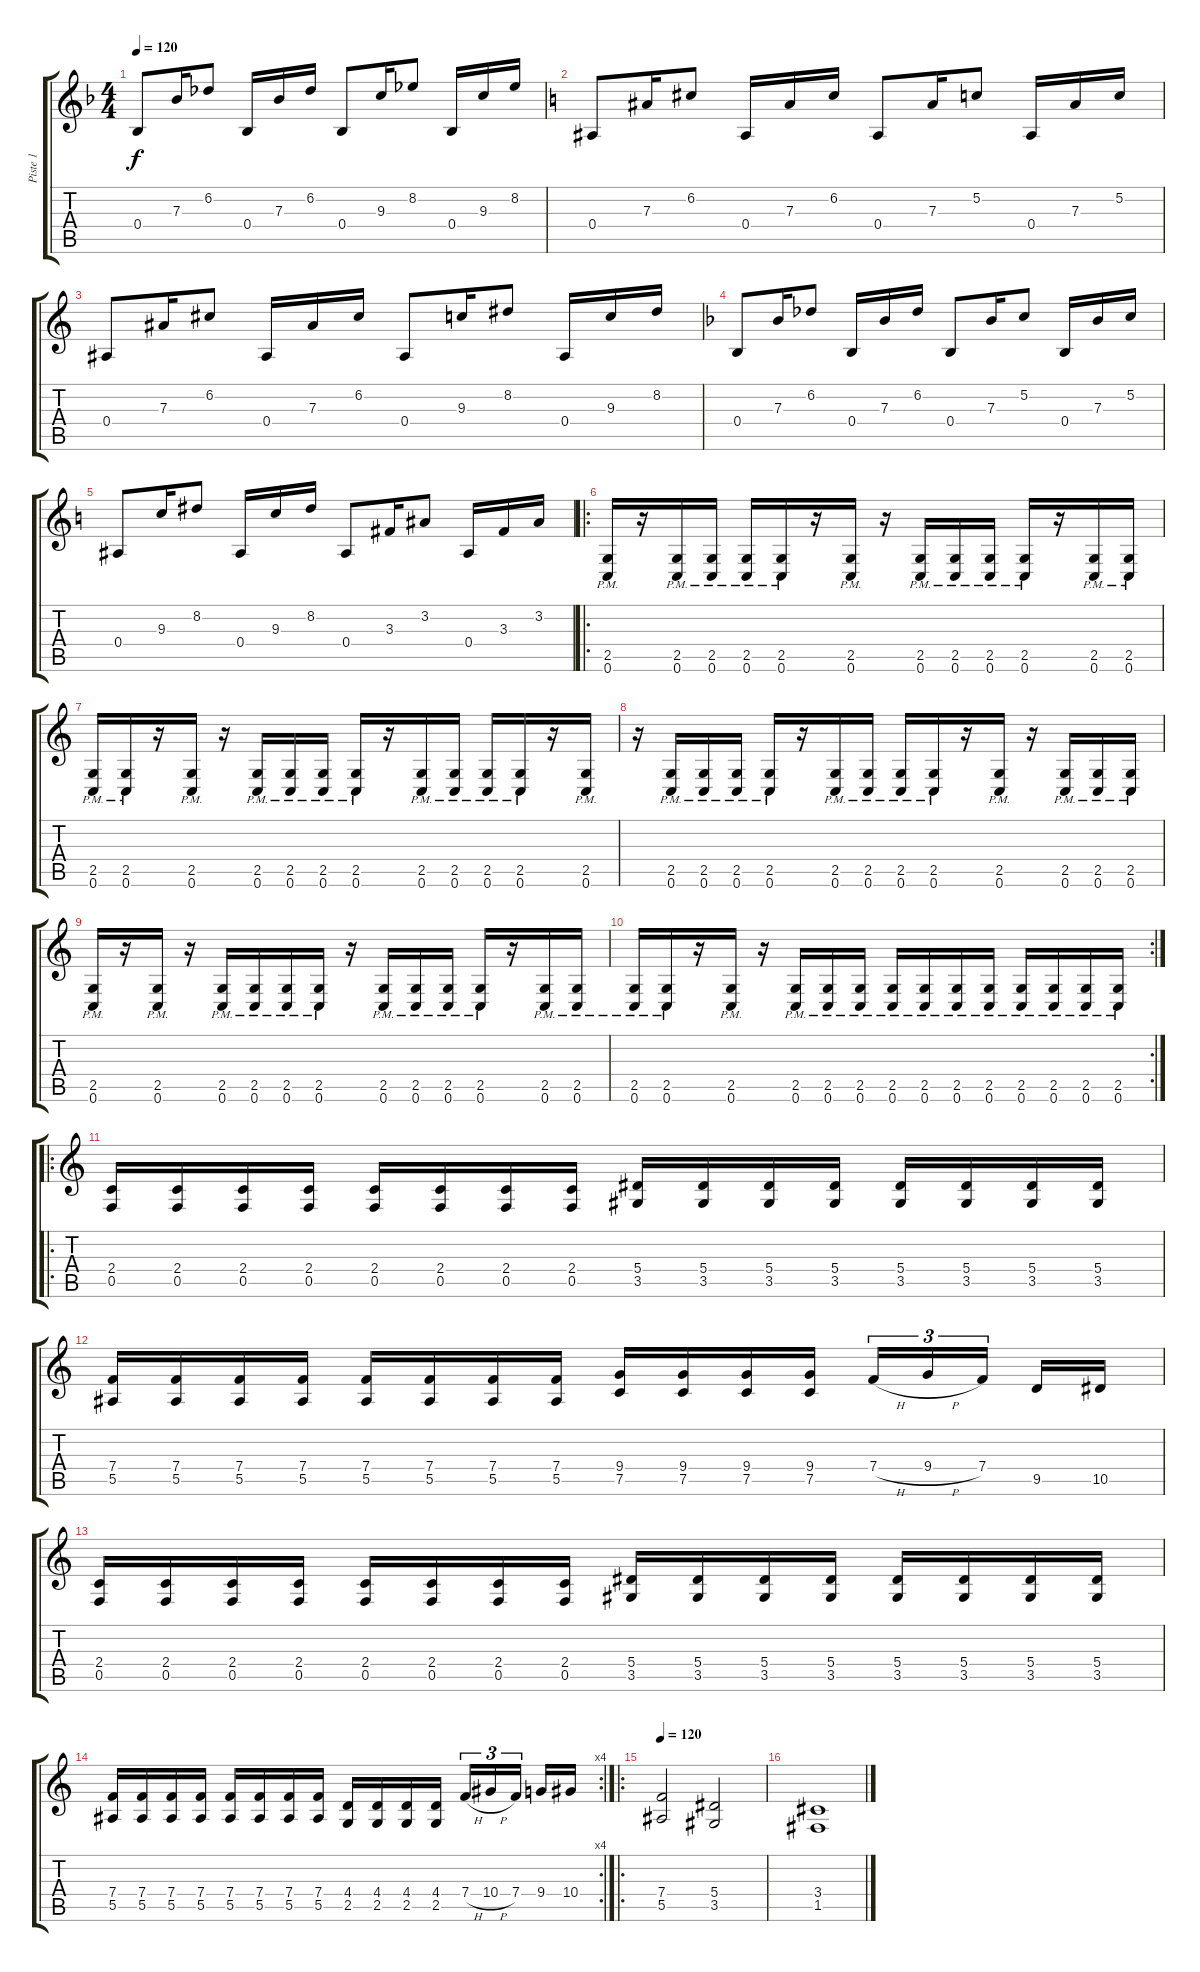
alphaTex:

\track ("Piste 1" "Piste 1") {instrument distortionguitar}
\staff {score tabs}
\tuning (C4 G3 Eb3 Bb2 F2 C2) {hide}
\ts (4 4)
\tempo 120
\clef g2
\ks f
0.4.8{dy f instrument electricguitarclean} 7.3.16 6.2.8 0.4.16 7.3.16 6.2.16 0.4.8 9.3.16 8.2.8 0.4.16 9.3.16 8.2.16 |
\ks c
0.4.8{instrument electricguitarclean} 7.3.16 6.2.8 0.4.16 7.3.16 6.2.16 0.4.8 7.3.16 5.2.8 0.4.16 7.3.16 5.2.16 |
0.4.8{instrument electricguitarclean} 7.3.16 6.2.8 0.4.16 7.3.16 6.2.16 0.4.8 9.3.16 8.2.8 0.4.16 9.3.16 8.2.16 |
\ks f
0.4.8{instrument electricguitarclean} 7.3.16 6.2.8 0.4.16 7.3.16 6.2.16 0.4.8 7.3.16 5.2.8 0.4.16 7.3.16 5.2.16 |
\ks c
0.4.8{instrument electricguitarclean} 9.3.16 8.2.8 0.4.16 9.3.16 8.2.16 0.4.8 3.3.16 3.2.8 0.4.16 3.3.16 3.2.16 |
\ro
(2.5{pm} 0.6{pm}).16{balance 8 instrument distortionguitar} r.16 (2.5{pm} 0.6{pm}).16 (2.5{pm} 0.6{pm}).16 (2.5{pm} 0.6{pm}).16 (2.5{pm} 0.6{pm}).16 r.16 (2.5{pm} 0.6{pm}).16 r.16 (2.5{pm} 0.6{pm}).16 (2.5{pm} 0.6{pm}).16 (2.5{pm} 0.6{pm}).16 (2.5{pm} 0.6{pm}).16 r.16 (2.5{pm} 0.6{pm}).16 (2.5{pm} 0.6{pm}).16 |
(2.5{pm} 0.6{pm}).16 (2.5{pm} 0.6{pm}).16 r.16 (2.5{pm} 0.6{pm}).16 r.16 (2.5{pm} 0.6{pm}).16 (2.5{pm} 0.6{pm}).16 (2.5{pm} 0.6{pm}).16 (2.5{pm} 0.6{pm}).16 r.16 (2.5{pm} 0.6{pm}).16 (2.5{pm} 0.6{pm}).16 (2.5{pm} 0.6{pm}).16 (2.5{pm} 0.6{pm}).16 r.16 (2.5{pm} 0.6{pm}).16 |
r.16 (2.5{pm} 0.6{pm}).16 (2.5{pm} 0.6{pm}).16 (2.5{pm} 0.6{pm}).16 (2.5{pm} 0.6{pm}).16 r.16 (2.5{pm} 0.6{pm}).16 (2.5{pm} 0.6{pm}).16 (2.5{pm} 0.6{pm}).16 (2.5{pm} 0.6{pm}).16 r.16 (2.5{pm} 0.6{pm}).16 r.16 (2.5{pm} 0.6{pm}).16 (2.5{pm} 0.6{pm}).16 (2.5{pm} 0.6{pm}).16 |
(2.5{pm} 0.6{pm}).16 r.16 (2.5{pm} 0.6{pm}).16 r.16 (2.5{pm} 0.6{pm}).16 (2.5{pm} 0.6{pm}).16 (2.5{pm} 0.6{pm}).16 (2.5{pm} 0.6{pm}).16 r.16 (2.5{pm} 0.6{pm}).16 (2.5{pm} 0.6{pm}).16 (2.5{pm} 0.6{pm}).16 (2.5{pm} 0.6{pm}).16 r.16 (2.5{pm} 0.6{pm}).16 (2.5{pm} 0.6{pm}).16 |
\rc 2
(2.5{pm} 0.6{pm}).16 (2.5{pm} 0.6{pm}).16 r.16 (2.5{pm} 0.6{pm}).16 r.16 (2.5{pm} 0.6{pm}).16 (2.5{pm} 0.6{pm}).16 (2.5{pm} 0.6{pm}).16 (2.5{pm} 0.6{pm}).16 (2.5{pm} 0.6{pm}).16 (2.5{pm} 0.6{pm}).16 (2.5{pm} 0.6{pm}).16 (2.5{pm} 0.6{pm}).16 (2.5{pm} 0.6{pm}).16 (2.5{pm} 0.6{pm}).16 (2.5{pm} 0.6{pm}).16 |
\ro
(2.4 0.5).16{balance 16} (2.4 0.5).16 (2.4 0.5).16 (2.4 0.5).16 (2.4 0.5).16 (2.4 0.5).16 (2.4 0.5).16 (2.4 0.5).16 (5.4 3.5).16 (5.4 3.5).16 (5.4 3.5).16 (5.4 3.5).16 (5.4 3.5).16 (5.4 3.5).16 (5.4 3.5).16 (5.4 3.5).16 |
(7.4 5.5).16 (7.4 5.5).16 (7.4 5.5).16 (7.4 5.5).16 (7.4 5.5).16 (7.4 5.5).16 (7.4 5.5).16 (7.4 5.5).16 (9.4 7.5).16 (9.4 7.5).16 (9.4 7.5).16 (9.4 7.5).16 7.4{h}.16{tu (3 2)} 9.4{h}.16{tu (3 2)} 7.4.16{tu (3 2) beam splitsecondary} 9.5.16 10.5.16 |
(2.4 0.5).16 (2.4 0.5).16 (2.4 0.5).16 (2.4 0.5).16 (2.4 0.5).16 (2.4 0.5).16 (2.4 0.5).16 (2.4 0.5).16 (5.4 3.5).16 (5.4 3.5).16 (5.4 3.5).16 (5.4 3.5).16 (5.4 3.5).16 (5.4 3.5).16 (5.4 3.5).16 (5.4 3.5).16 |
\rc 4
(7.4 5.5).16 (7.4 5.5).16 (7.4 5.5).16 (7.4 5.5).16 (7.4 5.5).16 (7.4 5.5).16 (7.4 5.5).16 (7.4 5.5).16 (4.4 2.5).16 (4.4 2.5).16 (4.4 2.5).16 (4.4 2.5).16 7.4{h}.16{tu (3 2)} 10.4{h}.16{tu (3 2)} 7.4.16{tu (3 2) beam splitsecondary} 9.4.16 10.4.16 |
\ro
\tempo 120
(7.4 5.5).2 (5.4 3.5).2 |
(3.4 1.5).1
